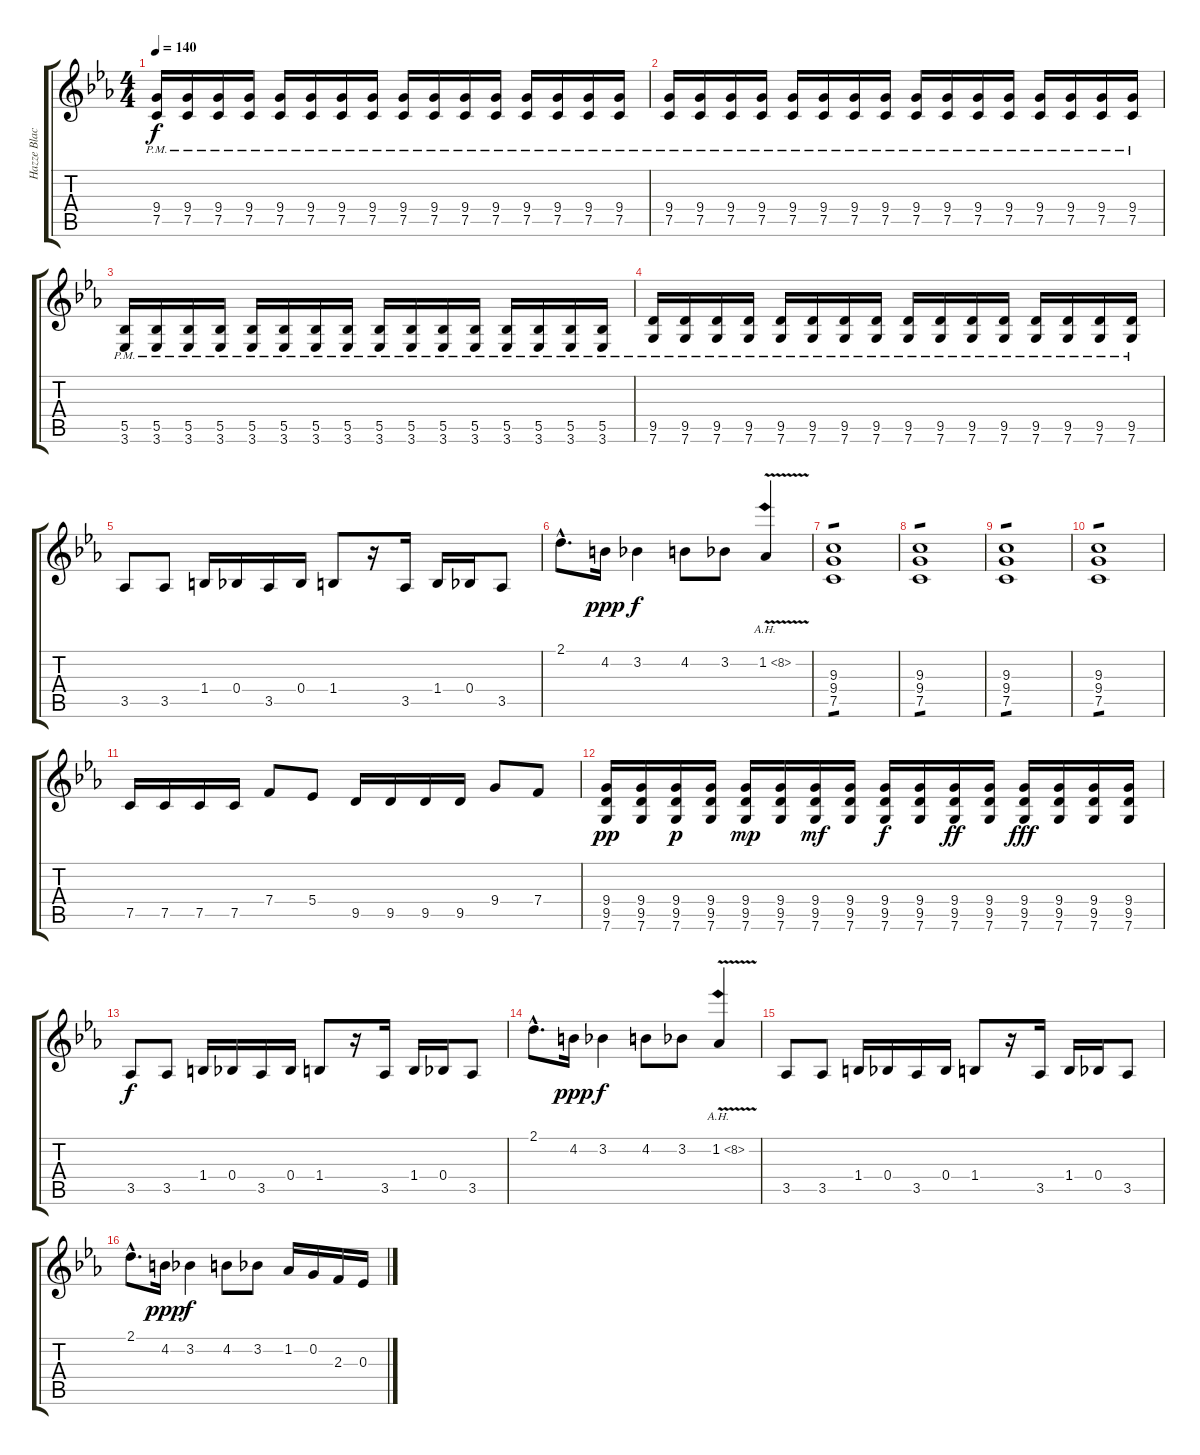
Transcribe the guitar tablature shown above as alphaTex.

\track ("Hazze Blacknut (Guitar 1)" "Hazze Blac") {instrument distortionguitar}
\staff {score tabs}
\tuning (C4 G3 Eb3 Bb2 F2 C2) {hide}
\ts (4 4)
\tempo 140
\clef g2
\ks eb
(9.4{pm} 7.5{pm}).16{dy f} (9.4{pm} 7.5{pm}).16 (9.4{pm} 7.5{pm}).16 (9.4{pm} 7.5{pm}).16 (9.4{pm} 7.5{pm}).16 (9.4{pm} 7.5{pm}).16 (9.4{pm} 7.5{pm}).16 (9.4{pm} 7.5{pm}).16 (9.4{pm} 7.5{pm}).16 (9.4{pm} 7.5{pm}).16 (9.4{pm} 7.5{pm}).16 (9.4{pm} 7.5{pm}).16 (9.4{pm} 7.5{pm}).16 (9.4{pm} 7.5{pm}).16 (9.4{pm} 7.5{pm}).16 (9.4{pm} 7.5{pm}).16 |
(9.4{pm} 7.5{pm}).16 (9.4{pm} 7.5{pm}).16 (9.4{pm} 7.5{pm}).16 (9.4{pm} 7.5{pm}).16 (9.4{pm} 7.5{pm}).16 (9.4{pm} 7.5{pm}).16 (9.4{pm} 7.5{pm}).16 (9.4{pm} 7.5{pm}).16 (9.4{pm} 7.5{pm}).16 (9.4{pm} 7.5{pm}).16 (9.4{pm} 7.5{pm}).16 (9.4{pm} 7.5{pm}).16 (9.4{pm} 7.5{pm}).16 (9.4{pm} 7.5{pm}).16 (9.4{pm} 7.5{pm}).16 (9.4{pm} 7.5{pm}).16 |
(5.5{pm} 3.6{pm}).16 (5.5{pm} 3.6{pm}).16 (5.5{pm} 3.6{pm}).16 (5.5{pm} 3.6{pm}).16 (5.5{pm} 3.6{pm}).16 (5.5{pm} 3.6{pm}).16 (5.5{pm} 3.6{pm}).16 (5.5{pm} 3.6{pm}).16 (5.5{pm} 3.6{pm}).16 (5.5{pm} 3.6{pm}).16 (5.5{pm} 3.6{pm}).16 (5.5{pm} 3.6{pm}).16 (5.5{pm} 3.6{pm}).16 (5.5{pm} 3.6{pm}).16 (5.5{pm} 3.6{pm}).16 (5.5{pm} 3.6{pm}).16 |
(9.5{pm} 7.6{pm}).16 (9.5{pm} 7.6{pm}).16 (9.5{pm} 7.6{pm}).16 (9.5{pm} 7.6{pm}).16 (9.5{pm} 7.6{pm}).16 (9.5{pm} 7.6{pm}).16 (9.5{pm} 7.6{pm}).16 (9.5{pm} 7.6{pm}).16 (9.5{pm} 7.6{pm}).16 (9.5{pm} 7.6{pm}).16 (9.5{pm} 7.6{pm}).16 (9.5{pm} 7.6{pm}).16 (9.5{pm} 7.6{pm}).16 (9.5{pm} 7.6{pm}).16 (9.5{pm} 7.6{pm}).16 (9.5{pm} 7.6{pm}).16 |
3.5.8 3.5.8 1.4.16 0.4.16 3.5.16 0.4.16 1.4.8 r.16 3.5.16 1.4.16 0.4.16 3.5.8 |
2.1{hac}.8{d} 4.2.16{dy ppp} 3.2.4{dy f} 4.2.8 3.2.8 1.2{ah 7 v}.4 |
(9.3 9.4 7.5).1{tp 1} |
(9.3 9.4 7.5).1{tp 1} |
(9.3 9.4 7.5).1{tp 1} |
(9.3 9.4 7.5).1{tp 1} |
7.5.16 7.5.16 7.5.16 7.5.16 7.4.8 5.4.8 9.5.16 9.5.16 9.5.16 9.5.16 9.4.8 7.4.8 |
(9.4 9.5 7.6).16{dy pp} (9.4 9.5 7.6).16 (9.4 9.5 7.6).16{dy p} (9.4 9.5 7.6).16 (9.4 9.5 7.6).16{dy mp} (9.4 9.5 7.6).16 (9.4 9.5 7.6).16{dy mf} (9.4 9.5 7.6).16 (9.4 9.5 7.6).16{dy f} (9.4 9.5 7.6).16 (9.4 9.5 7.6).16{dy ff} (9.4 9.5 7.6).16 (9.4 9.5 7.6).16{dy fff} (9.4 9.5 7.6).16 (9.4 9.5 7.6).16 (9.4 9.5 7.6).16 |
3.5.8{dy f} 3.5.8 1.4.16 0.4.16 3.5.16 0.4.16 1.4.8 r.16 3.5.16 1.4.16 0.4.16 3.5.8 |
2.1{hac}.8{d} 4.2.16{dy ppp} 3.2.4{dy f} 4.2.8 3.2.8 1.2{ah 7 v}.4 |
3.5.8 3.5.8 1.4.16 0.4.16 3.5.16 0.4.16 1.4.8 r.16 3.5.16 1.4.16 0.4.16 3.5.8 |
2.1{hac}.8{d} 4.2.16{dy ppp} 3.2.4{dy f} 4.2.8 3.2.8 1.2.16 0.2.16 2.3.16 0.3.16
